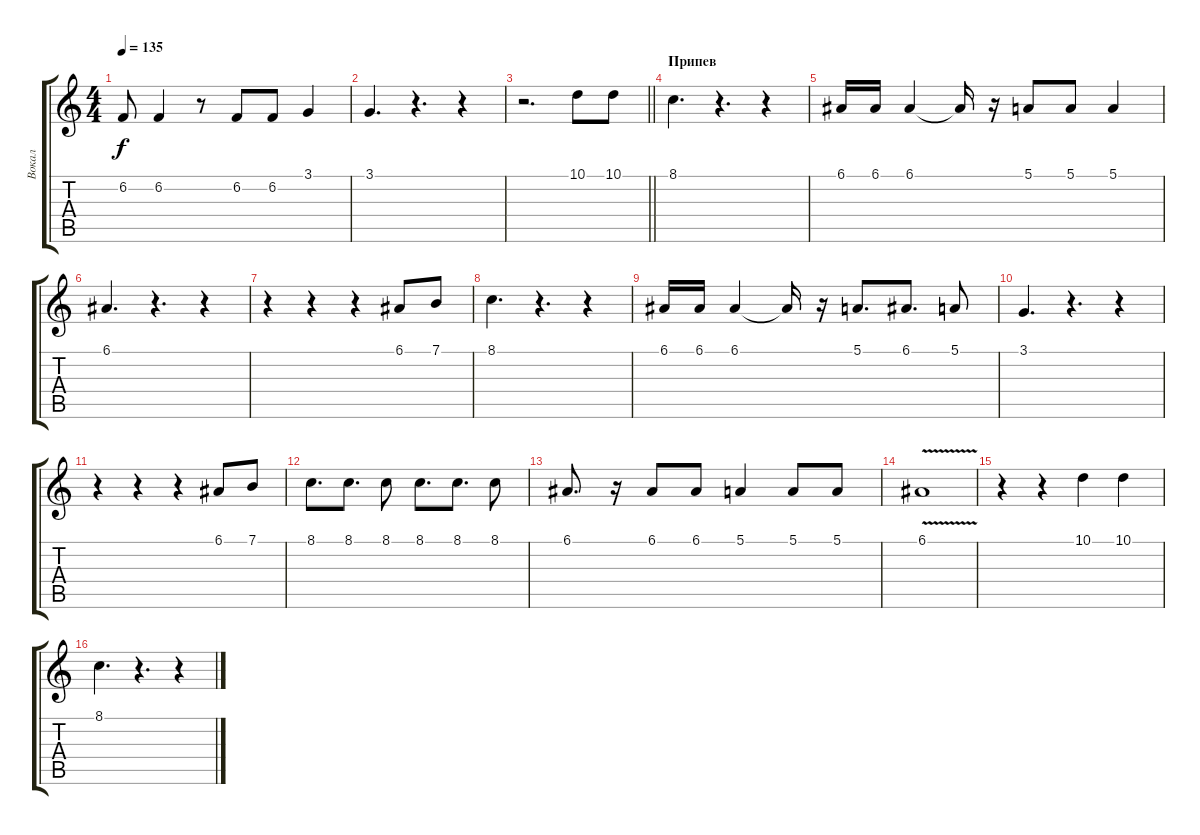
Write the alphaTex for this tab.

\track ("Вокал" "Вокал") {instrument trumpet}
\staff {score tabs}
\tuning (E4 B3 G3 D3 A2 E2) {hide}
\ts (4 4)
\tempo 135
\clef g2
\ks c
6.2.8{dy f} 6.2.4 r.8 6.2.8 6.2.8 3.1.4 |
3.1.4{d} r.4{d} r.4 |
\barLineRight lightlight
r.2{d} 10.1.8 10.1.8 |
\section ("" "Припев")
8.1.4{d} r.4{d} r.4 |
6.1.16 6.1.16 6.1.4 6.1{t}.16 r.16 5.1.8 5.1.8 5.1.4 |
6.1.4{d} r.4{d} r.4 |
r.4 r.4 r.4 6.1.8 7.1.8 |
8.1.4{d} r.4{d} r.4 |
6.1.16 6.1.16 6.1.4 6.1{t}.16 r.16 5.1.8{d} 6.1.8{d} 5.1.8 |
3.1.4{d} r.4{d} r.4 |
r.4 r.4 r.4 6.1.8 7.1.8 |
8.1.8{d} 8.1.8{d} 8.1.8 8.1.8{d} 8.1.8{d} 8.1.8 |
6.1.8{d} r.16 6.1.8 6.1.8 5.1.4 5.1.8 5.1.8 |
6.1{v}.1 |
r.4 r.4 10.1.4 10.1.4 |
8.1.4{d} r.4{d} r.4
